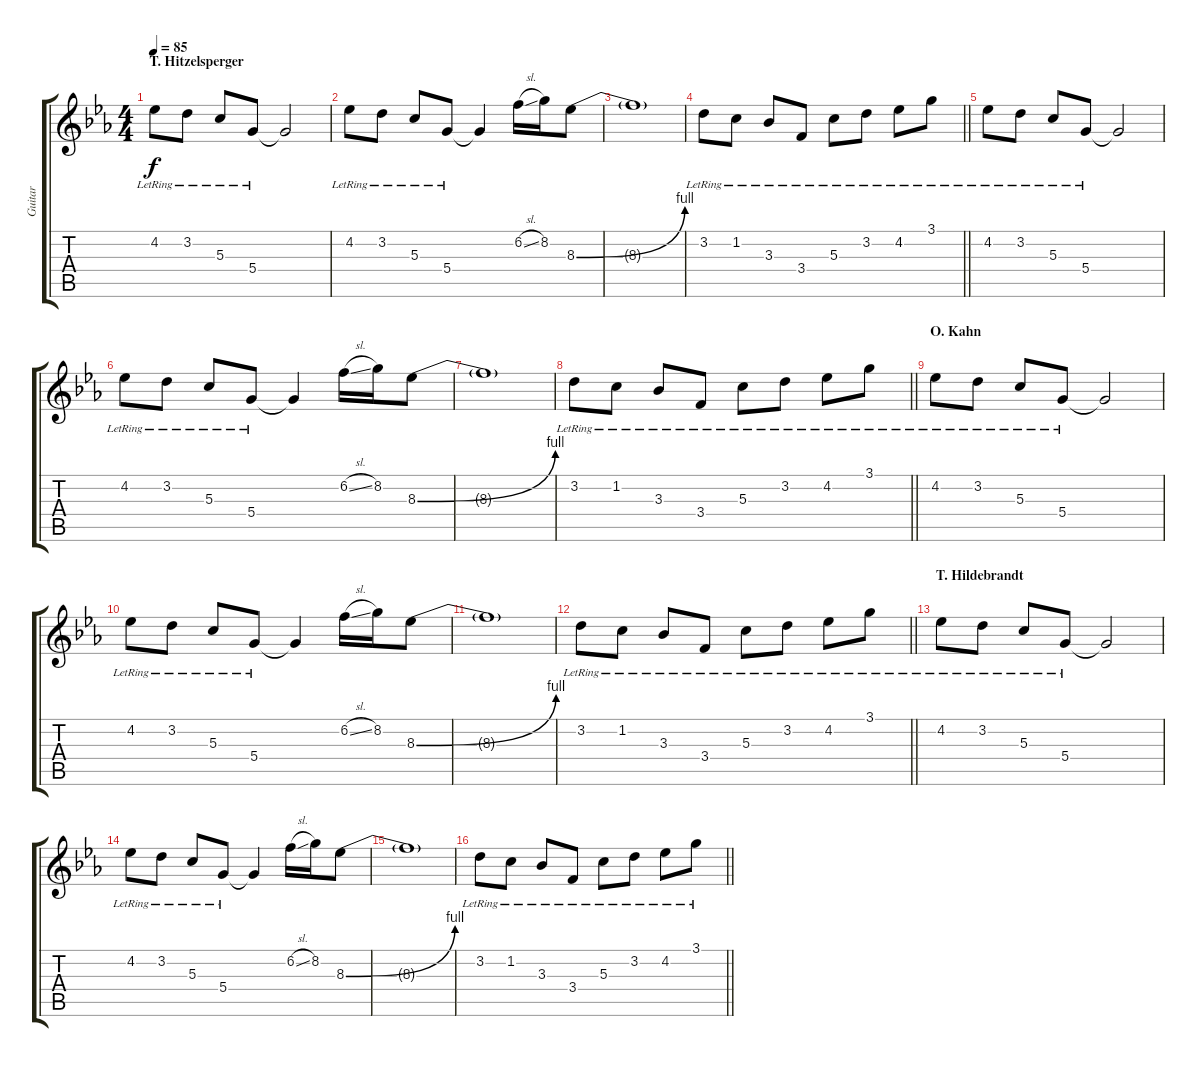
\track ("Guitar" "Guitar") {instrument electricguitarclean}
\staff {score tabs}
\tuning (E4 B3 G3 D3 A2 E2) {hide}
\ts (4 4)
\section ("" "T. Hitzelsperger")
\tempo 85
\clef g2
\ks cminor
4.2{lr}.8{dy f} 3.2{lr}.8 5.3{lr}.8 5.4{lr}.8 5.4{t}.2 |
4.2{lr}.8 3.2{lr}.8 5.3{lr}.8 5.4{lr}.8 5.4{t}.4 6.2{sl}.16 8.2.16 8.3{be (bend 0 0 60 4)}.8 |
8.3{t}.1 |
\barLineRight lightlight
3.2{lr}.8 1.2{lr}.8 3.3{lr}.8 3.4{lr}.8 5.3{lr}.8 3.2{lr}.8 4.2{lr}.8 3.1{lr}.8 |
4.2{lr}.8 3.2{lr}.8 5.3{lr}.8 5.4{lr}.8 5.4{t}.2 |
4.2{lr}.8 3.2{lr}.8 5.3{lr}.8 5.4{lr}.8 5.4{t}.4 6.2{sl}.16 8.2.16 8.3{be (bend 0 0 60 4)}.8 |
8.3{t}.1 |
\barLineRight lightlight
3.2{lr}.8 1.2{lr}.8 3.3{lr}.8 3.4{lr}.8 5.3{lr}.8 3.2{lr}.8 4.2{lr}.8 3.1{lr}.8 |
\section ("" "O. Kahn")
4.2{lr}.8 3.2{lr}.8 5.3{lr}.8 5.4{lr}.8 5.4{t}.2 |
4.2{lr}.8 3.2{lr}.8 5.3{lr}.8 5.4{lr}.8 5.4{t}.4 6.2{sl}.16 8.2.16 8.3{be (bend 0 0 60 4)}.8 |
8.3{t}.1 |
\barLineRight lightlight
3.2{lr}.8 1.2{lr}.8 3.3{lr}.8 3.4{lr}.8 5.3{lr}.8 3.2{lr}.8 4.2{lr}.8 3.1{lr}.8 |
\section ("" "T. Hildebrandt")
4.2{lr}.8 3.2{lr}.8 5.3{lr}.8 5.4{lr}.8 5.4{t}.2 |
4.2{lr}.8 3.2{lr}.8 5.3{lr}.8 5.4{lr}.8 5.4{t}.4 6.2{sl}.16 8.2.16 8.3{be (bend 0 0 60 4)}.8 |
8.3{t}.1 |
\barLineRight lightlight
3.2{lr}.8 1.2{lr}.8 3.3{lr}.8 3.4{lr}.8 5.3{lr}.8 3.2{lr}.8 4.2{lr}.8 3.1{lr}.8
